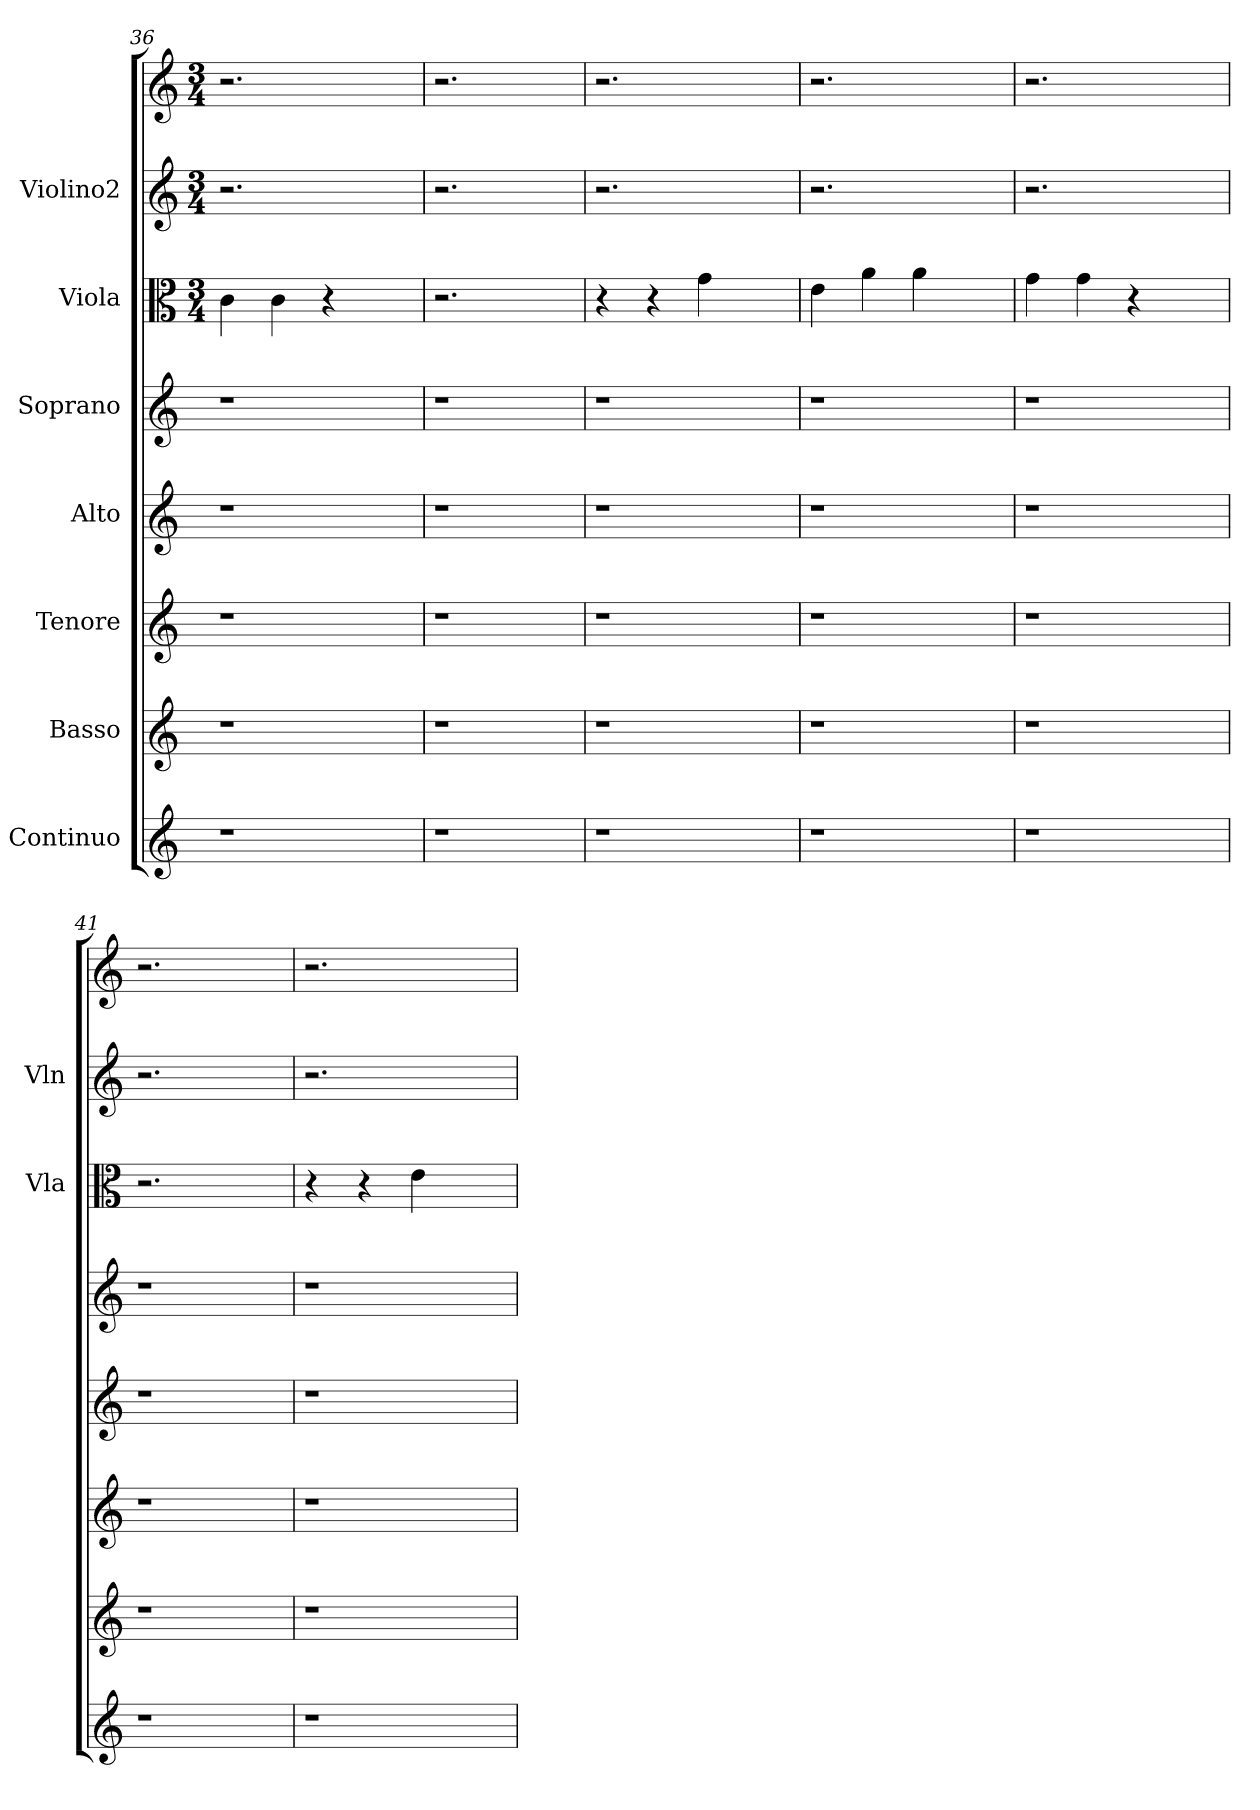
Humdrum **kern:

**kern	**kern	**kern	**kern	**kern	**kern	**kern	**kern
*part7	*part6	*part5	*part4	*part3	*part2	*part1	*part1
*staff8	*staff7	*staff6	*staff5	*staff4	*staff3	*staff2	*staff1
*I"Continuo	*I"Basso	*I"Tenore	*I"Alto	*I"Soprano	*I"Viola	*I"Violino2	*
*	*	*	*	*	*I'Vla	*I'Vln	*
*clefG2	*clefG2	*clefG2	*clefG2	*clefG2	*clefC3	*clefG2	*clefG2
*k[]	*k[]	*k[]	*k[]	*k[]	*k[]	*k[]	*k[]
*	*	*	*	*	*M3/4	*M3/4	*M3/4
=36	=36	=36	=36	=36	=36	=36	=36
1r	1r	1r	1r	1r	4c\	2.r	2.r
.	.	.	.	.	4c\	.	.
.	.	.	.	.	4r	.	.
.	.	.	.	.	4ryy	4ryy	4ryy
=37	=37	=37	=37	=37	=37	=37	=37
1r	1r	1r	1r	1r	2.r	2.r	2.r
.	.	.	.	.	4ryy	4ryy	4ryy
=38	=38	=38	=38	=38	=38	=38	=38
1r	1r	1r	1r	1r	4r	2.r	2.r
.	.	.	.	.	4r	.	.
.	.	.	.	.	4g\	.	.
.	.	.	.	.	4ryy	4ryy	4ryy
!!LO:PB:g=z
=39	=39	=39	=39	=39	=39	=39	=39
1r	1r	1r	1r	1r	4e\	2.r	2.r
.	.	.	.	.	4a\	.	.
.	.	.	.	.	4a\	.	.
.	.	.	.	.	4ryy	4ryy	4ryy
=40	=40	=40	=40	=40	=40	=40	=40
1r	1r	1r	1r	1r	4g\	2.r	2.r
.	.	.	.	.	4g\	.	.
.	.	.	.	.	4r	.	.
.	.	.	.	.	4ryy	4ryy	4ryy
=41	=41	=41	=41	=41	=41	=41	=41
1r	1r	1r	1r	1r	2.r	2.r	2.r
.	.	.	.	.	4ryy	4ryy	4ryy
=42	=42	=42	=42	=42	=42	=42	=42
1r	1r	1r	1r	1r	4r	2.r	2.r
.	.	.	.	.	4r	.	.
.	.	.	.	.	4e\	.	.
.	.	.	.	.	4ryy	4ryy	4ryy
=	=	=	=	=	=	=	=
*-	*-	*-	*-	*-	*-	*-	*-
